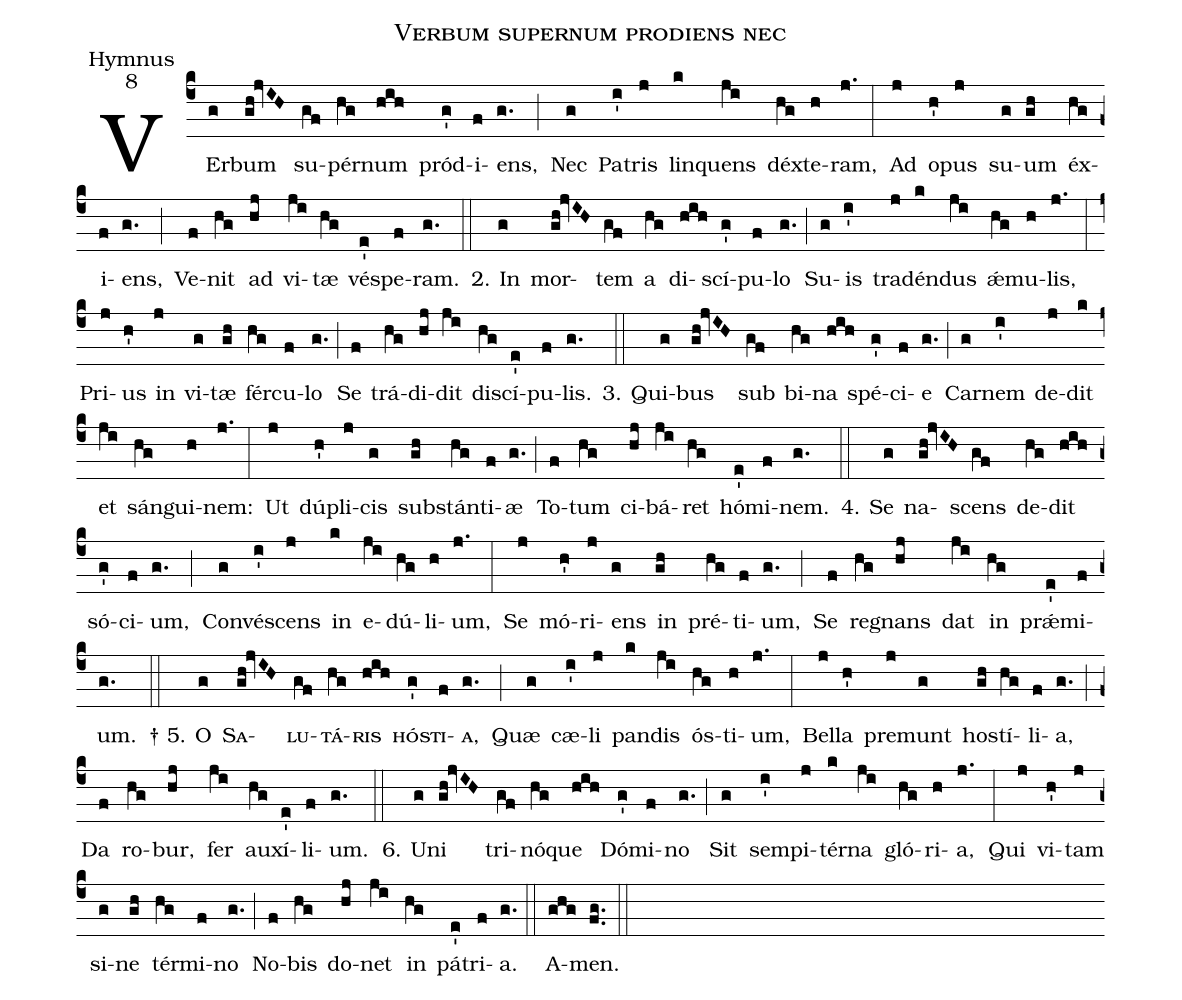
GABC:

name: Verbum supernum prodiens nec;
office-part: Hymnus;
mode: 8;
%%
(c4) VEr(g)bum(gh!jvIH) su(gf)pér(hg)num(hih) pród(g')i(f)ens,(g.) (;) Nec(g) Pa(i')tris(j) lin(k)quens(ji) déx(hg)te(h)ram,(j.) (:)
Ad(j) o(h')pus(j) su(g)um(gh) éx(hg)i(f)ens,(g.) (;) Ve(f)nit(hg) ad(hj) vi(ji)tæ(hg) vés(e')pe(f)ram.(g.) (::)
2. In(g) mor(gh!jvIH)tem(gf) a(hg) di(hih)scí(g')pu(f)lo(g.) (;) Su(g)is(i') tra(j)dén(k)dus(ji) ǽ(hg)mu(h)lis,(j.) (:)
Pri(j)us(h') in(j) vi(g)tæ(gh) fér(hg)cu(f)lo(g.) (;) Se(f) trá(hg)di(hj)dit(ji) di(hg)scí(e')pu(f)lis.(g.) (::)
3. Qui(g)bus(gh!jvIH) sub(gf) bi(hg)na(hih) spé(g')ci(f)e(g.) (;) Car(g)nem(i') de(j)dit(k) et(ji) sán(hg)gui(h)nem:(j.) (:)
Ut(j) dú(h')pli(j)cis(g) sub(gh)stán(hg)ti(f)æ(g.) (;) To(f)tum(hg) ci(hj)bá(ji)ret(hg) hó(e')mi(f)nem.(g.) (::)
4. Se(g) na(gh!jvIH)scens(gf) de(hg)dit(hih) só(g')ci(f)um,(g.) (;) Con(g)vé(i')scens(j) in(k) e(ji)dú(hg)li(h)um,(j.) (:)
Se(j) mó(h')ri(j)ens(g) in(gh) pré(hg)ti(f)um,(g.) (;) Se(f) re(hg)gnans(hj) dat(ji) in(hg) prǽ(e')mi(f)um.(g.) (::)
† 5. O(g) <sc>Sa</sc>(gh!jvIH)<sc>lu</sc>(gf)<sc>tá</sc>(hg)<sc>ris</sc>(hih) <sc>hós</sc>(g')<sc>ti</sc>(f)<sc>a</sc>,(g.) (;) Quæ(g) cæ(i')li(j) pan(k)dis(ji) ós(hg)ti(h)um,(j.) (:)
Bel(j)la(h') pre(j)munt(g) hos(gh)tí(hg)li(f)a,(g.) (;) Da(f) ro(hg)bur,(hj) fer(ji) au(hg)xí(e')li(f)um.(g.) (::)
6. U(g)ni(gh!jvIH) tri(gf)nó(hg)que(hih) Dó(g')mi(f)no(g.) (;) Sit(g) sem(i')pi(j)tér(k)na(ji) gló(hg)ri(h)a,(j.) (:)
Qui(j) vi(h')tam(j) si(g)ne(gh) tér(hg)mi(f)no(g.) (;) No(f)bis(hg) do(hj)net(ji) in(hg) pá(e')tri(f)a.(g.) (::)
A(ghg)men.(fg..) (::)
